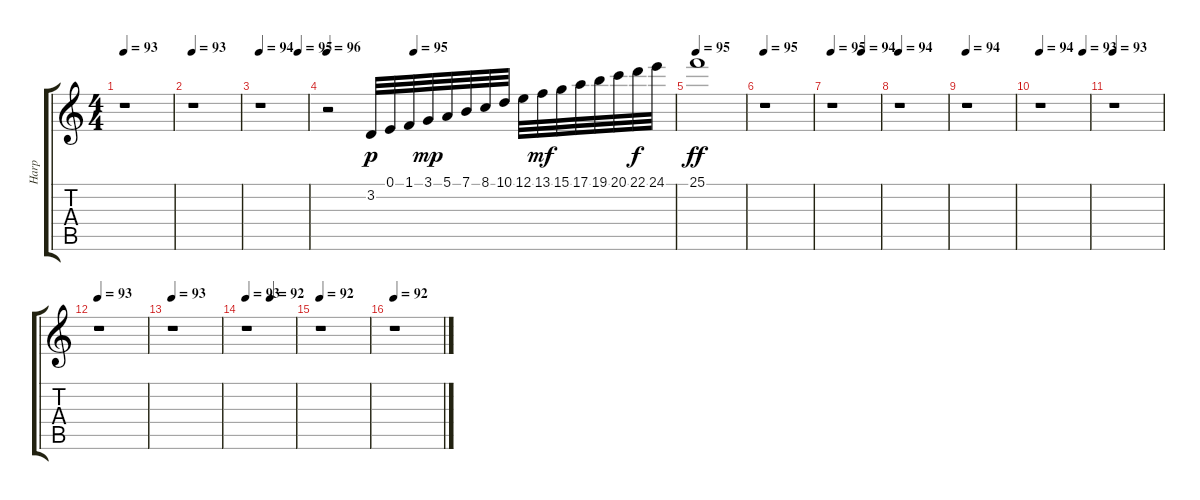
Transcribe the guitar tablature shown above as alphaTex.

\track ("Harp" "Harp") {instrument choiraahs}
\staff {score tabs}
\tuning (E4 B3 G3 D3 A2 E2) {hide}
\ts (4 4)
\tempo 93
\clef g2
\ks c
r.1{dy mf} |
\tempo 93
r.1 |
\tempo 94
\tempo (95 0.8125)
r.1 |
\tempo 96
\tempo (95 0.25)
r.2 3.2.32{dy p} 0.1.32 1.1.32 3.1.32{dy mp} 5.1.32 7.1.32 8.1.32 10.1.32 12.1.32 13.1.32{dy mf} 15.1.32 17.1.32 19.1.32 20.1.32 22.1.32{dy f} 24.1.32 |
\tempo 95
25.1.1{dy ff} |
\tempo 95
r.1 |
\tempo 95
\tempo (94 0.625)
r.1 |
\tempo 94
r.1 |
\tempo 94
r.1 |
\tempo 94
\tempo (93 0.875)
r.1 |
\tempo 93
r.1 |
\tempo 93
r.1 |
\tempo 93
r.1 |
\tempo 93
\tempo (92 0.5)
r.1 |
\tempo 92
r.1 |
\tempo 92
r.1
